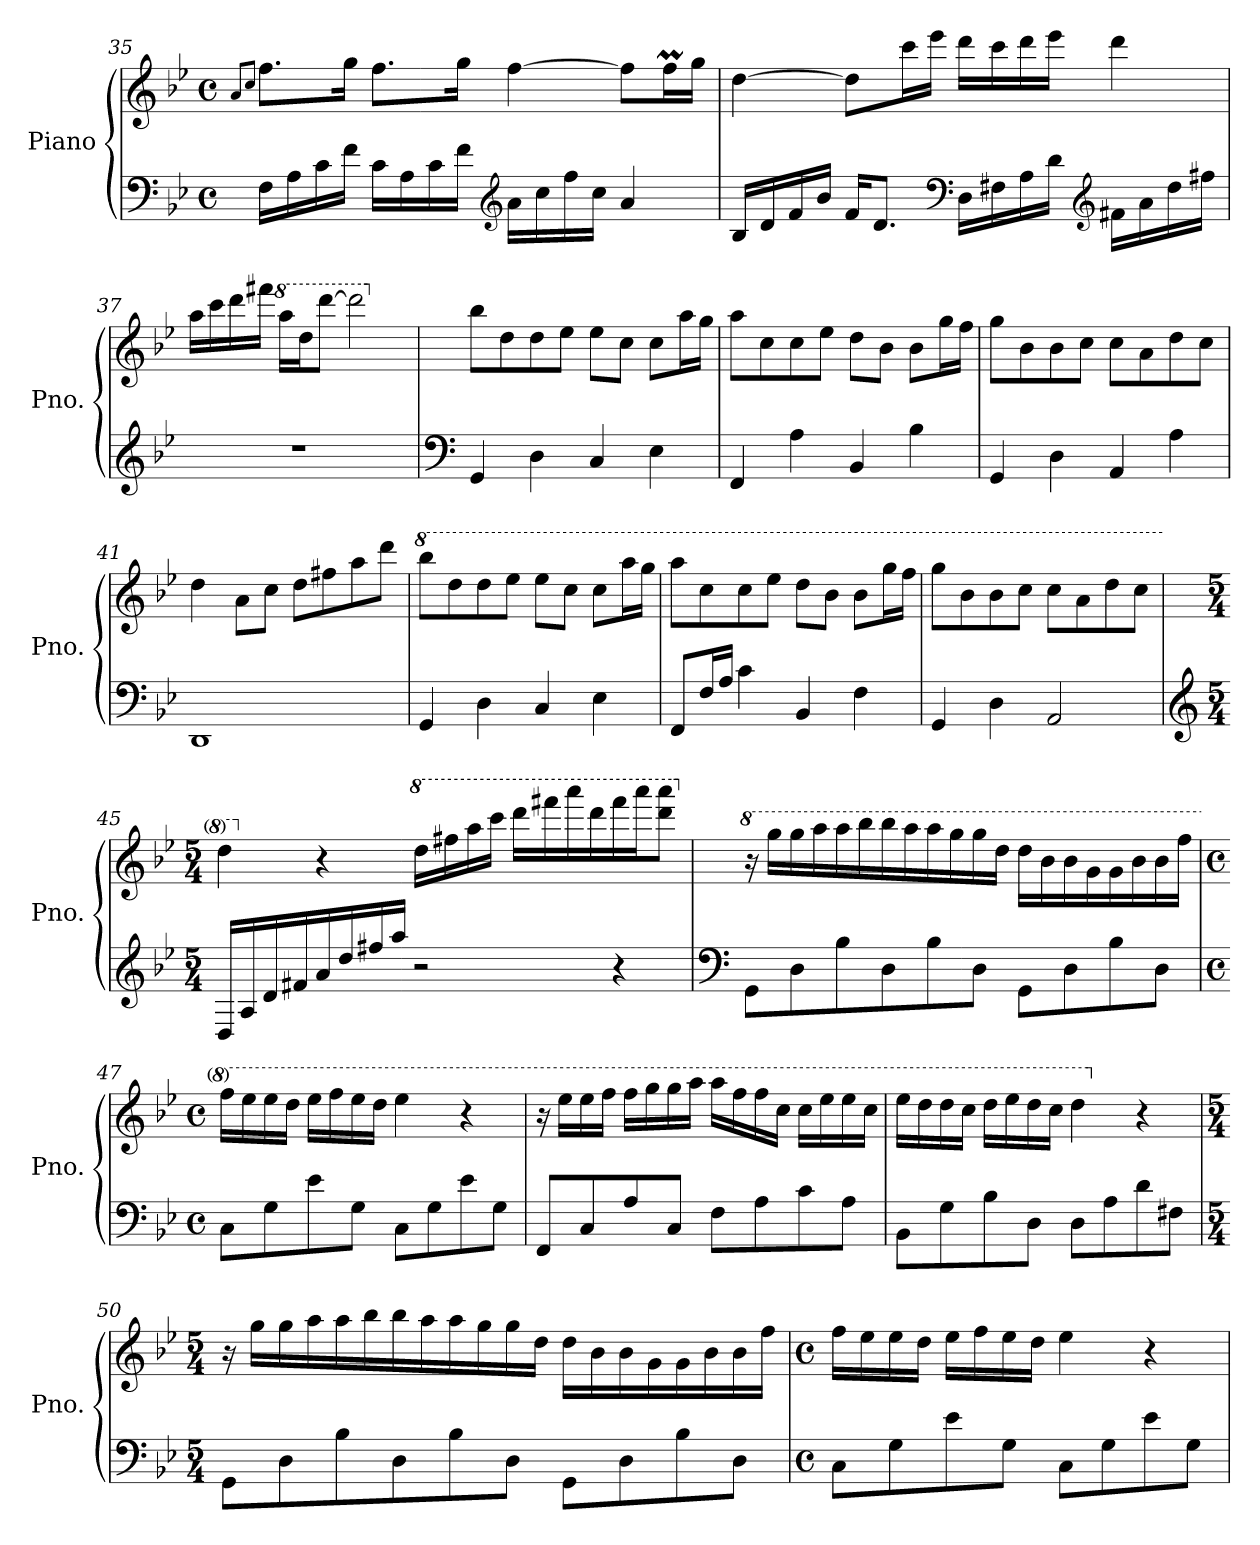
**kern	**kern
*part1	*part1
*staff2	*staff1
*I"Piano	*
*I'Pno.	*
!!LO:LB:g=z
*clefF4	*clefG2
*k[b-e-]	*k[b-e-]
*M4/4	*M4/4
*met(c)	*met(c)
=35	=35
.	8qa/L
.	8qcc/J
16F\LL	8.ff\L
16A\	.
16c\	.
16f\JJ	16gg\Jk
16c\LL	8.ff\L
16A\	.
16c\	.
16f\JJ	16gg\Jk
*clefG2	*
16a\LL	[4ff\
16cc\	.
16ff\	.
16cc\JJ	.
4a/	8ff\L]
.	16ffM\L
.	16gg\JJ
=36	=36
16B-/LL	[4dd\
16d/	.
16f/	.
16b-/JJ	.
16f/KL	8dd\L]
8.d/J	.
.	16ccc\L
.	16eee-\JJ
*clefF4	*
16D\LL	16ddd\LL
16F#X\	16ccc\
16A\	16ddd\
16d\JJ	16eee-\JJ
*clefG2	*
16f#X\LL	4ddd\
16a\	.
16dd\	.
16ff#X\JJ	.
!!LO:LB:g=z
=37	=37
1r	16aa\LL
.	16ccc\
.	16ddd\
.	16fff#X\JJ
*	*8va
.	16aaa\LL
.	16ddd\J
.	[8dddd\J
.	2dddd\]
=38	=38
*clefF4	*
*	*X8va
4GG/	8bb-\L
.	8dd\
4D\	8dd\
.	8ee-\J
4C/	8ee-\L
.	8cc\J
4E-\	8cc\L
.	16aa\L
.	16gg\JJ
=39	=39
4FF/	8aa\L
.	8cc\
4A\	8cc\
.	8ee-\J
4BB-/	8dd\L
.	8b-\J
4B-\	8b-\L
.	16gg\L
.	16ff\JJ
=40	=40
4GG/	8gg\L
.	8b-\
4D\	8b-\
.	8cc\J
4AA/	8cc\L
.	8a\
4A\	8dd\
.	8cc\J
!!LO:PB:g=z
=41	=41
1DD	4dd\
.	8a\L
.	8cc\J
.	8dd\L
.	8ff#X\
.	8aa\
.	8ddd\J
=42	=42
*	*8va
4GG/	8bbb-\L
.	8ddd\
4D\	8ddd\
.	8eee-\J
4C/	8eee-\L
.	8ccc\J
4E-\	8ccc\L
.	16aaa\L
.	16ggg\JJ
=43	=43
8FF/L	8aaa\L
16F/L	8ccc\
16A/JJ	.
4c\	8ccc\
.	8eee-\J
4BB-/	8ddd\L
.	8bb-\J
4F\	8bb-\L
.	16ggg\L
.	16fff\JJ
=44	=44
4GG/	8ggg\L
.	8bb-\
4D\	8bb-\
.	8ccc\J
2AA/	8ccc\L
.	8aa\
.	8ddd\
.	8ccc\J
!!LO:LB:g=z
=45	=45
*clefG2	*
*M5/4	*M5/4
16D/LL	4ddd\
16A/	.
16d/	.
16f#X/	.
*	*X8va
16a/	4r
16dd/	.
16ff#X/	.
16aa/JJ	.
*	*8va
2r	16ddd\LL
.	16fff#X\
.	16aaa\
.	16cccc\JJ
.	16dddd\LL
.	16ffff#X\
.	16aaaa\
.	16dddd\
4r	16ffff#\
.	16aaaa\J
.	8dddd\ 8aaaa\J
=46	=46
*clefF4	*
*	*X8va
*	*8va
8GG\L	16r
.	16ggg\LL
8D\	16ggg\
.	16aaa\
8B-\	16aaa\
.	16bbb-\
8D\	16bbb-\
.	16aaa\
8B-\	16aaa\
.	16ggg\
8D\J	16ggg\
.	16ddd\JJ
8GG\L	16ddd\LL
.	16bb-\
8D\	16bb-\
.	16gg\
8B-\	16gg\
.	16bb-\
8D\J	16bb-\
.	16fff\JJ
!!LO:LB:g=z
=47	=47
*M4/4	*M4/4
*met(c)	*met(c)
8C\L	16fff\LL
.	16eee-\
8G\	16eee-\
.	16ddd\JJ
8e-\	16eee-\LL
.	16fff\
8G\J	16eee-\
.	16ddd\JJ
8C\L	4eee-\
8G\	.
8e-\	4r
8G\J	.
=48	=48
8FF/L	16r
.	16eee-\LL
8C/	16eee-\
.	16fff\JJ
8A/	16fff\LL
.	16ggg\
8C/J	16ggg\
.	16aaa\JJ
8F\L	16aaa\LL
.	16fff\
8A\	16fff\
.	16ccc\JJ
8c\	16ccc\LL
.	16eee-\
8A\J	16eee-\
.	16ccc\JJ
!!LO:LB:g=z
=49	=49
8BB-\L	16eee-\LL
.	16ddd\
8G\	16ddd\
.	16ccc\JJ
8B-\	16ddd\LL
.	16eee-\
8D\J	16ddd\
.	16ccc\JJ
8D\L	4ddd\
8A\	.
*	*X8va
8d\	4r
8F#X\J	.
=50	=50
*M5/4	*M5/4
8GG\L	16r
.	16gg\LL
8D\	16gg\
.	16aa\
8B-\	16aa\
.	16bb-\
8D\	16bb-\
.	16aa\
8B-\	16aa\
.	16gg\
8D\J	16gg\
.	16dd\JJ
8GG\L	16dd\LL
.	16b-\
8D\	16b-\
.	16g\
8B-\	16g\
.	16b-\
8D\J	16b-\
.	16ff\JJ
!!LO:LB:g=z
=51	=51
*M4/4	*M4/4
*met(c)	*met(c)
8C\L	16ff\LL
.	16ee-\
8G\	16ee-\
.	16dd\JJ
8e-\	16ee-\LL
.	16ff\
8G\J	16ee-\
.	16dd\JJ
8C\L	4ee-\
8G\	.
8e-\	4r
8G\J	.
=	=
*-	*-
